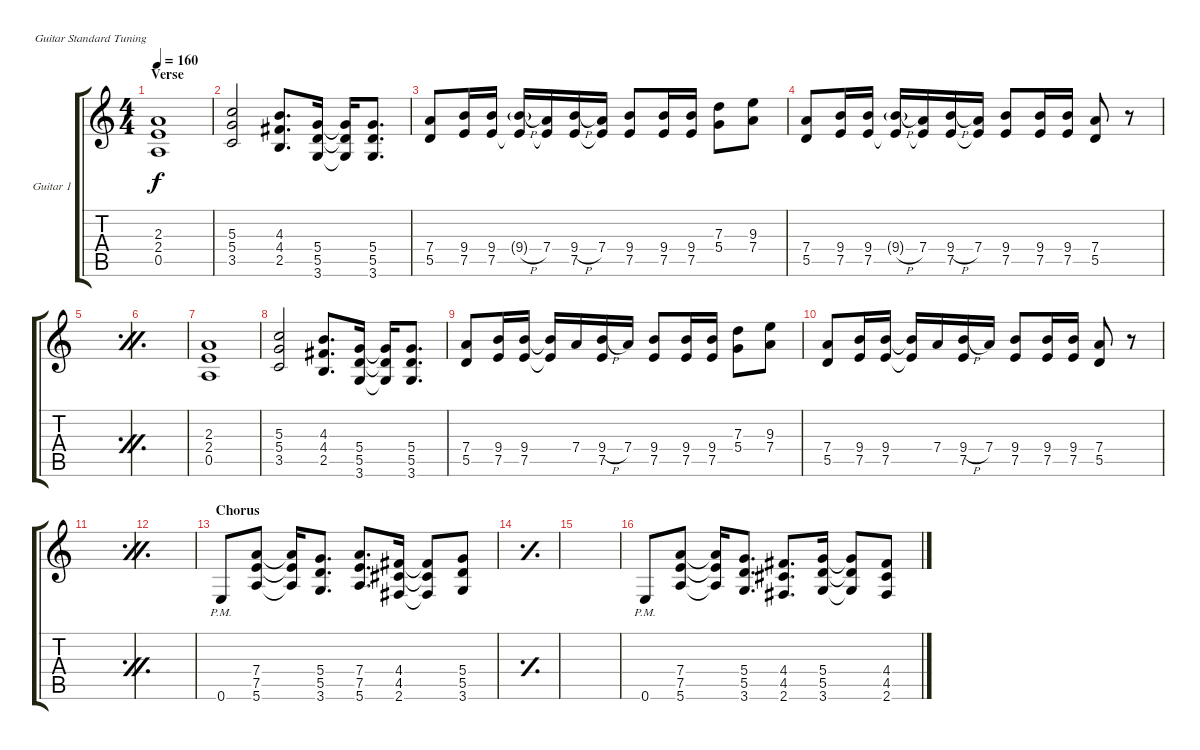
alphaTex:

\bracketExtendMode groupsimilarinstruments
\firstSystemTrackNameOrientation horizontal
\otherSystemsTrackNameOrientation horizontal
\track ("Guitar 1" "Guitar 1") {instrument overdrivenguitar}
\staff {score tabs}
\tuning (E4 B3 G3 D3 A2 E2)
\ts (4 4)
\section ("" "Verse")
\tempo 160
\clef g2
\ks c
(2.3 2.4 0.5).1{dy f} |
(5.3 5.4 3.5).2 (4.3 4.4 2.5).8{d} (5.4 5.5 3.6).16 (5.4{t} 5.5{t} 3.6{t}).16 (5.4 5.5 3.6).8{d} |
(7.4 5.5).8 (9.4 7.5).16 (9.4 7.5).16 (9.4{h g} 7.5{t}).16 (7.4 7.5{t}).16 (9.4{h} 7.5).16 (7.4 7.5{t}).16 (9.4 7.5).8 (9.4 7.5).16 (9.4 7.5).16 (7.3 5.4).8 (9.3 7.4).8 |
(7.4 5.5).8 (9.4 7.5).16 (9.4 7.5).16 (9.4{h g} 7.5{t}).16 (7.4 7.5{t}).16 (9.4{h} 7.5).16 (7.4 7.5{t}).16 (9.4 7.5).8 (9.4 7.5).16 (9.4 7.5).16 (7.4 5.5).8 r.8 |
\simile firstofdouble
|
\simile secondofdouble
|
\simile none
(2.3 2.4 0.5).1 |
(5.3 5.4 3.5).2 (4.3 4.4 2.5).8{d} (5.4 5.5 3.6).16 (5.4{t} 5.5{t} 3.6{t}).16 (5.4 5.5 3.6).8{d} |
(7.4 5.5).8 (9.4 7.5).16 (9.4 7.5).16 (9.4{t} 7.5{t}).16 7.4.16 (9.4{h} 7.5).16 7.4.16 (9.4 7.5).8 (9.4 7.5).16 (9.4 7.5).16 (7.3 5.4).8 (9.3 7.4).8 |
(7.4 5.5).8 (9.4 7.5).16 (9.4 7.5).16 (9.4{t} 7.5{t}).16 7.4.16 (9.4{h} 7.5).16 7.4.16 (9.4 7.5).8 (9.4 7.5).16 (9.4 7.5).16 (7.4 5.5).8 r.8 |
\simile firstofdouble
|
\simile secondofdouble
|
\section ("" "Chorus")
\simile none
0.6{pm}.8 (7.4 7.5 5.6).8 (7.4{t} 7.5{t} 5.6{t}).16 (5.4 5.5 3.6).8{d} (7.4 7.5 5.6).8{d} (4.4 4.5 2.6).16 (4.4{t} 4.5{t} 2.6{t}).8 (5.4 5.5 3.6).8 |
\simile simple
|
|
\simile none
0.6{pm}.8 (7.4 7.5 5.6).8 (7.4{t} 7.5{t} 5.6{t}).16 (5.4 5.5 3.6).8{d} (4.4 4.5 2.6).8{d} (5.4 5.5 3.6).16 (5.4{t} 5.5{t} 3.6{t}).8 (4.4 4.5 2.6).8
